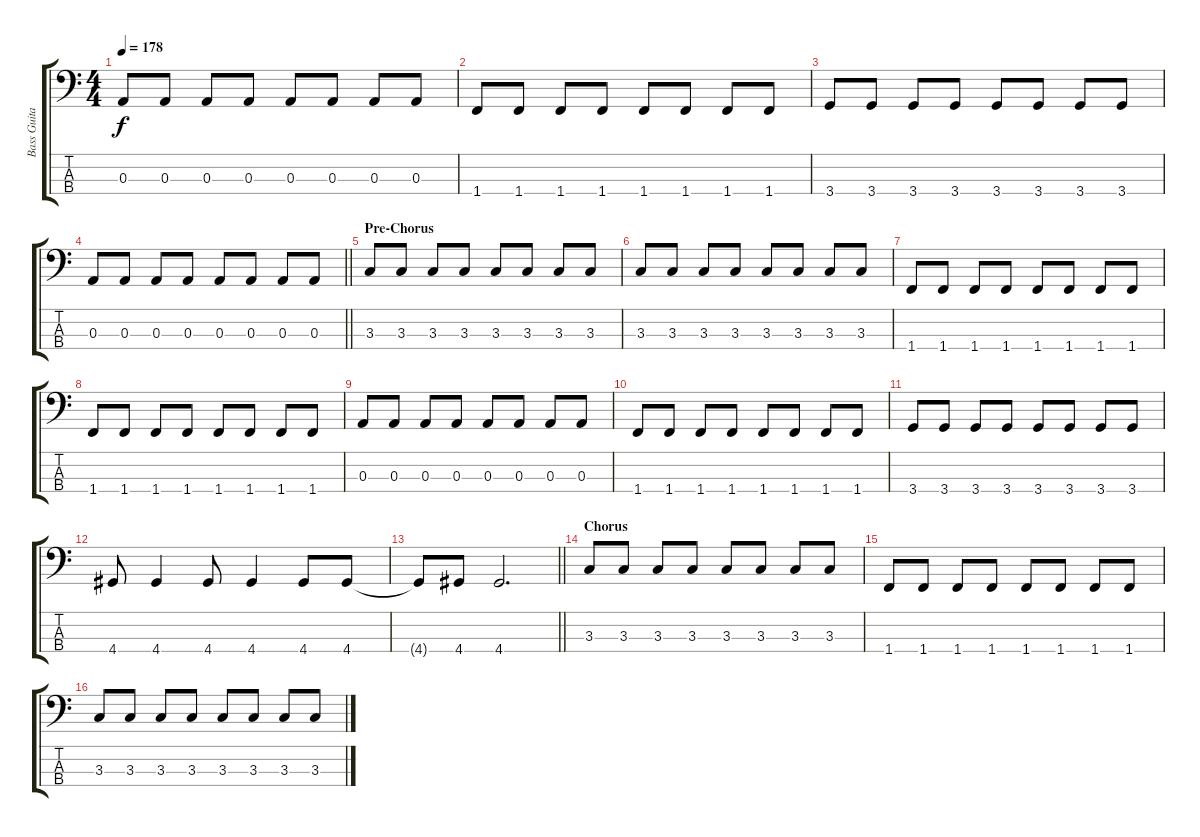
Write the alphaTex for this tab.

\track ("Bass Guitar" "Bass Guita") {instrument electricbassfinger}
\staff {score tabs}
\tuning (G2 D2 A1 E1) {hide}
\ts (4 4)
\tempo 178
\clef f4
\ks c
0.3.8{dy f} 0.3.8 0.3.8 0.3.8 0.3.8 0.3.8 0.3.8 0.3.8 |
1.4.8 1.4.8 1.4.8 1.4.8 1.4.8 1.4.8 1.4.8 1.4.8 |
3.4.8 3.4.8 3.4.8 3.4.8 3.4.8 3.4.8 3.4.8 3.4.8 |
\barLineRight lightlight
0.3.8 0.3.8 0.3.8 0.3.8 0.3.8 0.3.8 0.3.8 0.3.8 |
\section ("" "Pre-Chorus")
3.3.8 3.3.8 3.3.8 3.3.8 3.3.8 3.3.8 3.3.8 3.3.8 |
3.3.8 3.3.8 3.3.8 3.3.8 3.3.8 3.3.8 3.3.8 3.3.8 |
1.4.8 1.4.8 1.4.8 1.4.8 1.4.8 1.4.8 1.4.8 1.4.8 |
1.4.8 1.4.8 1.4.8 1.4.8 1.4.8 1.4.8 1.4.8 1.4.8 |
0.3.8 0.3.8 0.3.8 0.3.8 0.3.8 0.3.8 0.3.8 0.3.8 |
1.4.8 1.4.8 1.4.8 1.4.8 1.4.8 1.4.8 1.4.8 1.4.8 |
3.4.8 3.4.8 3.4.8 3.4.8 3.4.8 3.4.8 3.4.8 3.4.8 |
4.4.8 4.4.4 4.4.8 4.4.4 4.4.8 4.4.8 |
\barLineRight lightlight
4.4{t}.8 4.4.8 4.4.2{d} |
\section ("" "Chorus")
3.3.8 3.3.8 3.3.8 3.3.8 3.3.8 3.3.8 3.3.8 3.3.8 |
1.4.8 1.4.8 1.4.8 1.4.8 1.4.8 1.4.8 1.4.8 1.4.8 |
3.3.8 3.3.8 3.3.8 3.3.8 3.3.8 3.3.8 3.3.8 3.3.8
